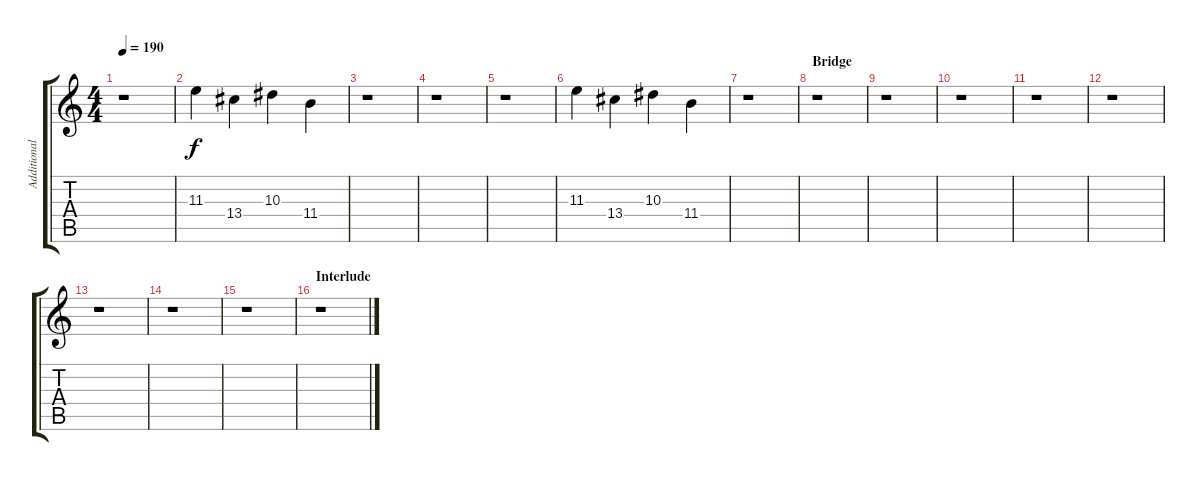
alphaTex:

\track ("Additional Guitars" "Additional") {instrument distortionguitar}
\staff {score tabs}
\tuning (D4 A3 F3 C3 G2 D2) {hide}
\ts (4 4)
\tempo 190
\clef g2
\ks c
r.1{dy f} |
11.3.4 13.4.4 10.3.4 11.4.4 |
r.1 |
r.1 |
r.1 |
11.3.4 13.4.4 10.3.4 11.4.4 |
r.1 |
\section ("" "Bridge")
r.1 |
r.1 |
r.1 |
r.1 |
r.1 |
r.1 |
r.1 |
r.1 |
\section ("" "Interlude")
r.1
